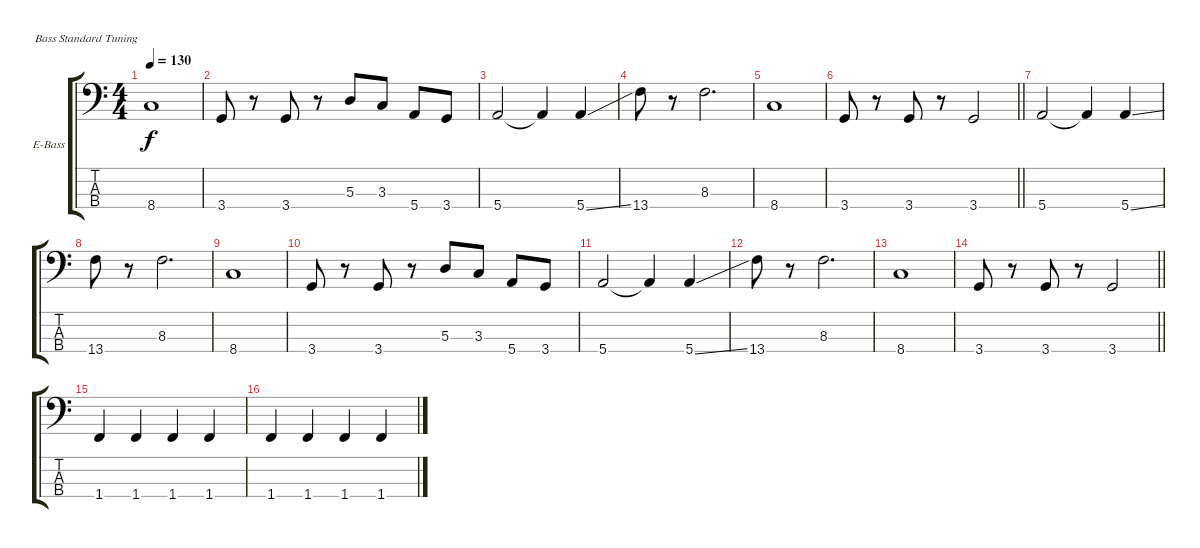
\bracketExtendMode groupsimilarinstruments
\firstSystemTrackNameOrientation horizontal
\otherSystemsTrackNameOrientation horizontal
\track ("Bass Guitar" "E-Bass") {instrument electricbassfinger}
\staff {score tabs}
\tuning (G2 D2 A1 E1)
\ts (4 4)
\tempo 130
\clef f4
\ks c
8.4.1{dy f} |
3.4.8 r.8 3.4.8 r.8 5.3.8 3.3.8 5.4.8 3.4.8 |
5.4.2 5.4{t}.4 5.4{ss}.4 |
13.4.8 r.8 8.3.2{d} |
8.4.1 |
\barLineRight lightlight
3.4.8 r.8 3.4.8 r.8 3.4.2 |
5.4.2 5.4{t}.4 5.4{ss}.4 |
13.4.8 r.8 8.3.2{d} |
8.4.1 |
3.4.8 r.8 3.4.8 r.8 5.3.8 3.3.8 5.4.8 3.4.8 |
5.4.2 5.4{t}.4 5.4{ss}.4 |
13.4.8 r.8 8.3.2{d} |
8.4.1 |
\barLineRight lightlight
3.4.8 r.8 3.4.8 r.8 3.4.2 |
\section ("" "")
1.4.4 1.4.4 1.4.4 1.4.4 |
1.4.4 1.4.4 1.4.4 1.4.4
